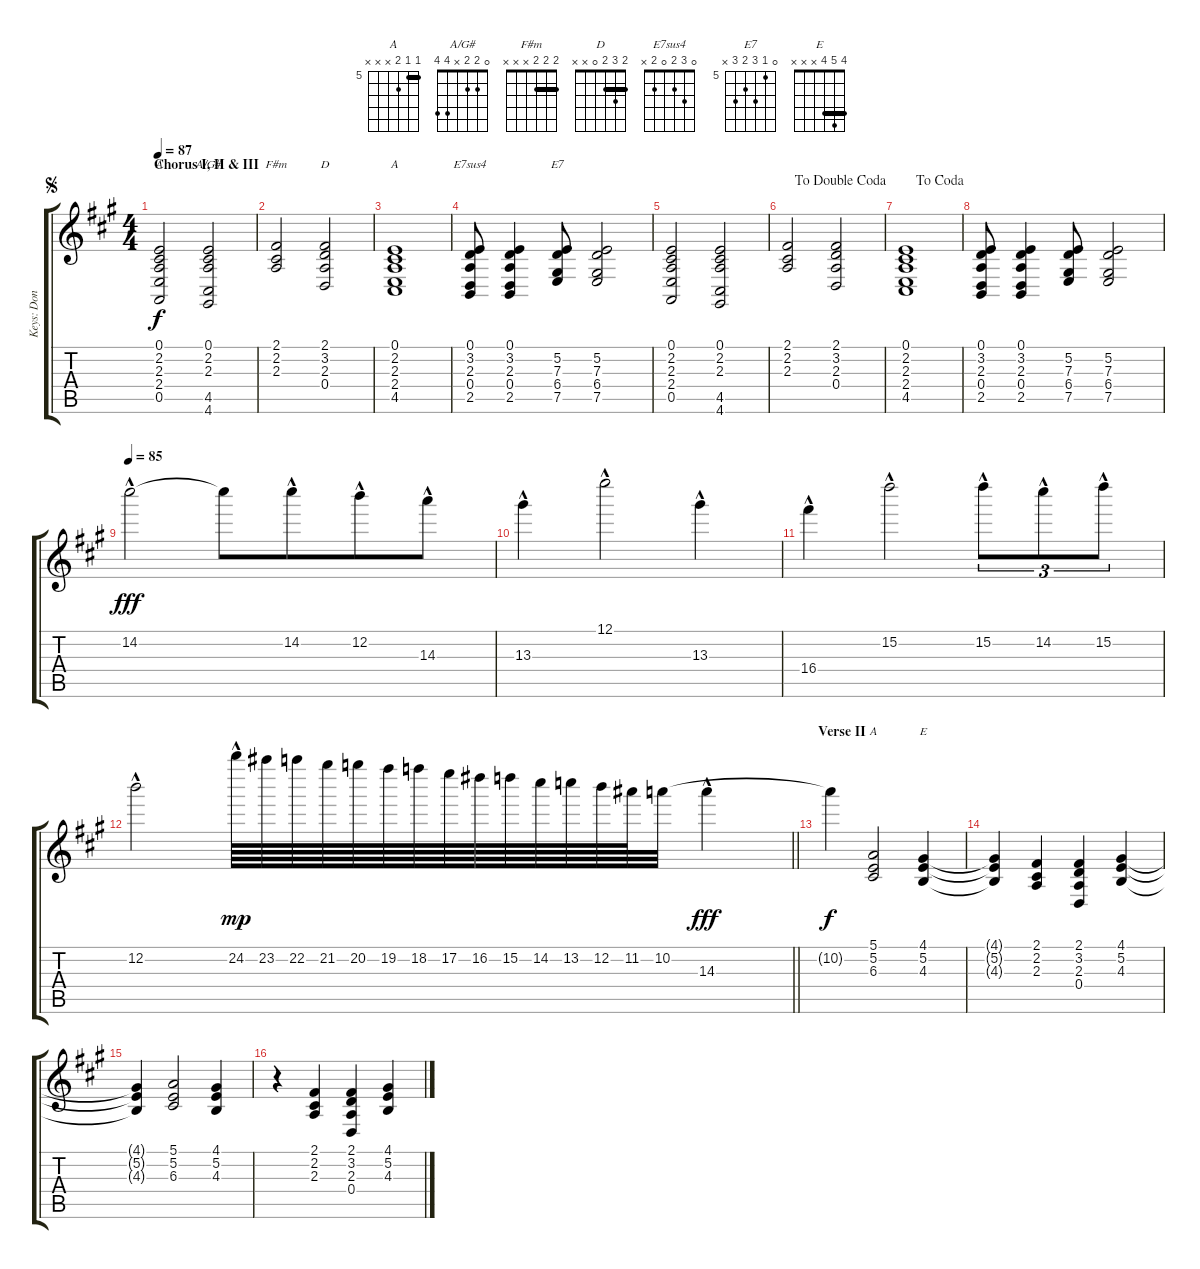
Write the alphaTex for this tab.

\track ("Keys: Don" "Keys: Don") {instrument electricgrandpiano}
\staff {score tabs}
\tuning (E4 B3 G3 D3 A2 E2) {hide}
\chord ("A" 0 2 2 2 0 x)
\chord ("A/G#" 0 2 2 x 4 4)
\chord ("F#m" 2 2 2 x x x) {barre 2}
\chord ("D" 2 3 2 0 x x) {barre 2}
\chord ("A" 0 2 2 2 4 x)
\chord ("E7sus4" 0 3 2 0 2 x)
\chord ("E7" 0 5 7 6 7 x) {firstfret 5}
\chord ("A" 5 5 6 x x x) {firstfret 5 barre 5}
\chord ("E" 4 5 4 x x x) {barre 4}
\ts (4 4)
\section ("" "Chorus I, II & III")
\jump segno
\tempo 87
\clef g2
\ks a
(0.1 2.2 2.3 2.4 0.5).2{ch "A" dy f} (0.1 2.2 2.3 4.5 4.6).2{ch "A/G#"} |
(2.1 2.2 2.3).2{ch "F#m"} (2.1 3.2 2.3 0.4).2{ch "D"} |
(0.1 2.2 2.3 2.4 4.5).1{ch "A"} |
(0.1 3.2 2.3 0.4 2.5).8{ch "E7sus4"} (0.1 3.2 2.3 0.4 2.5).4 (5.2 7.3 6.4 7.5).8{ch "E7"} (5.2 7.3 6.4 7.5).2 |
(0.1 2.2 2.3 2.4 0.5).2 (0.1 2.2 2.3 4.5 4.6).2 |
\jump dadoublecoda
(2.1 2.2 2.3).2 (2.1 3.2 2.3 0.4).2 |
\jump dacoda
(0.1 2.2 2.3 2.4 4.5).1 |
(0.1 3.2 2.3 0.4 2.5).8 (0.1 3.2 2.3 0.4 2.5).4 (5.2 7.3 6.4 7.5).8 (5.2 7.3 6.4 7.5).2 |
\tempo 85
14.2{hac}.2{ot 15mb dy fff volume 13 instrument electricgrandpiano} 14.2{t}.8{ot 15mb} 14.2{hac}.8{ot 15mb beam merge} 12.2{hac}.8{ot 15mb} 14.3{hac}.8{ot 15mb} |
13.3{hac}.4{ot 15mb} 12.1{hac}.2{ot 15mb} 13.3{hac}.4{ot 15mb} |
16.4{hac}.4{ot 15mb} 15.2{hac}.2{ot 15mb} 15.2{hac}.8{tu (3 2) ot 15mb} 14.2{hac}.8{tu (3 2) ot 15mb} 15.2{hac}.8{tu (3 2) ot 15mb} |
\barLineRight lightlight
12.2{hac}.2{ot 15mb} 24.2{hac}.64{ot 15mb dy mp} 23.2.64{ot 15mb} 22.2.64{ot 15mb} 21.2.64{ot 15mb} 20.2.64{ot 15mb} 19.2.64{ot 15mb} 18.2.64{ot 15mb} 17.2.64{ot 15mb} 16.2.64{ot 15mb} 15.2.64{ot 15mb} 14.2.64{ot 15mb} 13.2.64{ot 15mb} 12.2.64{ot 15mb} 11.2.64{ot 15mb} 10.2.32{ot 15mb} 14.3{hac}.4{ot 15mb dy fff} |
\section ("" "Verse II")
10.2{t}.4{ot 15mb dy f volume 11 instrument synthstrings2} (5.1 5.2 6.3).2{ch "A"} (4.1 5.2 4.3).4{ch "E"} |
(4.1{t} 5.2{t} 4.3{t}).4 (2.1 2.2 2.3).4 (2.1 3.2 2.3 0.4).4 (4.1 5.2 4.3).4 |
(4.1{t} 5.2{t} 4.3{t}).4 (5.1 5.2 6.3).2 (4.1 5.2 4.3).4 |
r.4 (2.1 2.2 2.3).4 (2.1 3.2 2.3 0.4).4 (4.1 5.2 4.3).4
